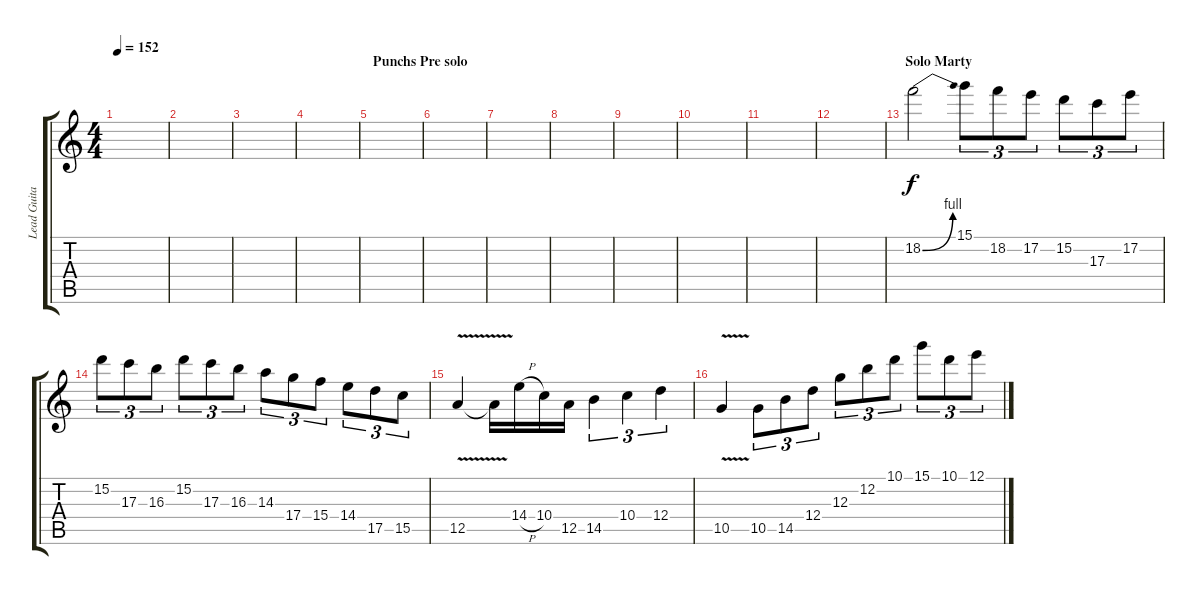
\track ("Lead Guitar" "Lead Guita") {instrument overdrivenguitar}
\staff {score tabs}
\tuning (E4 B3 G3 D3 A2 E2) {hide}
\ts (4 4)
\tempo 152
\clef g2
\ks c
|
|
|
|
\section ("" "Punchs Pre solo")
|
|
|
|
|
|
|
|
\section ("" "Solo Marty")
18.2{be (bend 0 0 60 4)}.2 15.1.8{tu (3 2)} 18.2.8{tu (3 2)} 17.2.8{tu (3 2)} 15.2.8{tu (3 2)} 17.3.8{tu (3 2)} 17.2.8{tu (3 2)} |
15.2.8{tu (3 2)} 17.3.8{tu (3 2)} 16.3.8{tu (3 2)} 15.2.8{tu (3 2)} 17.3.8{tu (3 2)} 16.3.8{tu (3 2)} 14.3.8{tu (3 2)} 17.4.8{tu (3 2)} 15.4.8{tu (3 2)} 14.4.8{tu (3 2)} 17.5.8{tu (3 2)} 15.5.8{tu (3 2)} |
12.5{v}.4 12.5{t}.16 14.4{h}.16 10.4.16 12.5.16 14.5.4{tu (3 2)} 10.4.4{tu (3 2)} 12.4.4{tu (3 2)} |
10.5{v}.4 10.5.8{tu (3 2)} 14.5.8{tu (3 2)} 12.4.8{tu (3 2)} 12.3.8{tu (3 2)} 12.2.8{tu (3 2)} 10.1.8{tu (3 2)} 15.1.8{tu (3 2)} 10.1.8{tu (3 2)} 12.1.8{tu (3 2)}
